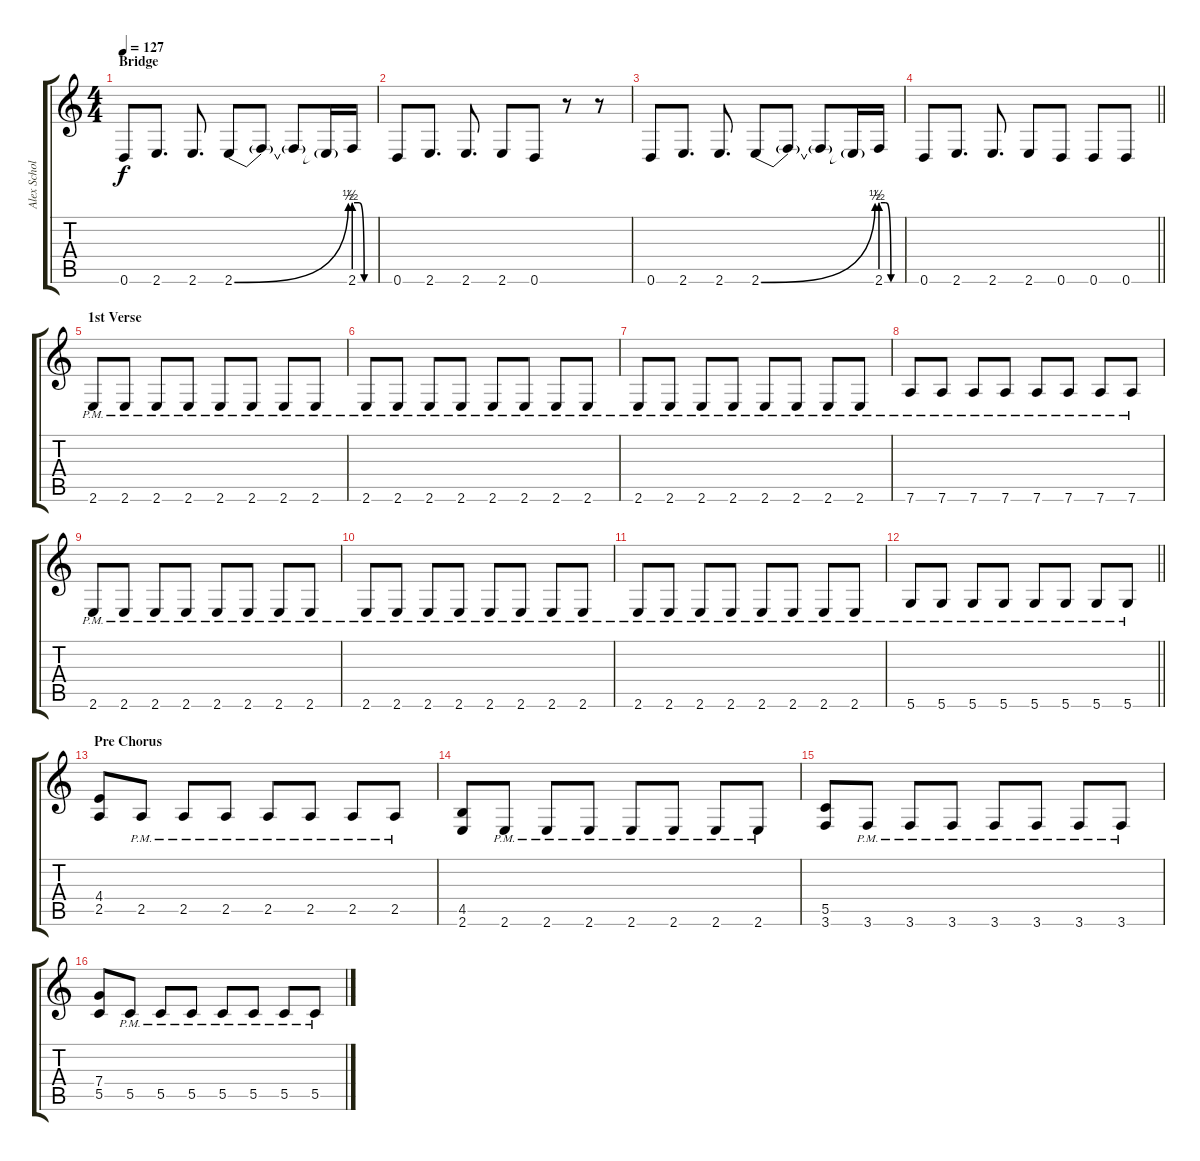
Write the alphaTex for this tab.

\track ("Alex Scholpp " "Alex Schol") {instrument overdrivenguitar}
\staff {score tabs}
\tuning (D4 A3 F3 C3 G2 D2) {hide}
\ts (4 4)
\section ("" "Bridge")
\tempo 127
\clef g2
\ks c
0.6.8{dy f} 2.6.8{d} 2.6.8{d} 2.6{be (bend 0 0 60 2)}.8 2.6{t}.8 2.6{t}.8 2.6{t}.16 2.6{be (custom 0 2 15 2 30 0 60 0)}.16 |
0.6.8 2.6.8{d} 2.6.8{d} 2.6.8 0.6.8 r.8 r.8 |
0.6.8 2.6.8{d} 2.6.8{d} 2.6{be (bend 0 0 60 2)}.8 2.6{t}.8 2.6{t}.8 2.6{t}.16 2.6{be (custom 0 2 15 2 30 0 60 0)}.16 |
\barLineRight lightlight
0.6.8 2.6.8{d} 2.6.8{d} 2.6.8 0.6.8 0.6.8 0.6.8 |
\section ("" "1st Verse")
2.6{pm}.8 2.6{pm}.8 2.6{pm}.8 2.6{pm}.8 2.6{pm}.8 2.6{pm}.8 2.6{pm}.8 2.6{pm}.8 |
2.6{pm}.8 2.6{pm}.8 2.6{pm}.8 2.6{pm}.8 2.6{pm}.8 2.6{pm}.8 2.6{pm}.8 2.6{pm}.8 |
2.6{pm}.8 2.6{pm}.8 2.6{pm}.8 2.6{pm}.8 2.6{pm}.8 2.6{pm}.8 2.6{pm}.8 2.6{pm}.8 |
7.6{pm}.8 7.6{pm}.8 7.6{pm}.8 7.6{pm}.8 7.6{pm}.8 7.6{pm}.8 7.6{pm}.8 7.6{pm}.8 |
2.6{pm}.8 2.6{pm}.8 2.6{pm}.8 2.6{pm}.8 2.6{pm}.8 2.6{pm}.8 2.6{pm}.8 2.6{pm}.8 |
2.6{pm}.8 2.6{pm}.8 2.6{pm}.8 2.6{pm}.8 2.6{pm}.8 2.6{pm}.8 2.6{pm}.8 2.6{pm}.8 |
2.6{pm}.8 2.6{pm}.8 2.6{pm}.8 2.6{pm}.8 2.6{pm}.8 2.6{pm}.8 2.6{pm}.8 2.6{pm}.8 |
\barLineRight lightlight
5.6{pm}.8 5.6{pm}.8 5.6{pm}.8 5.6{pm}.8 5.6{pm}.8 5.6{pm}.8 5.6{pm}.8 5.6{pm}.8 |
\section ("" "Pre Chorus")
(4.4 2.5).8 2.5{pm}.8 2.5{pm}.8 2.5{pm}.8 2.5{pm}.8 2.5{pm}.8 2.5{pm}.8 2.5{pm}.8 |
(4.5 2.6).8 2.6{pm}.8 2.6{pm}.8 2.6{pm}.8 2.6{pm}.8 2.6{pm}.8 2.6{pm}.8 2.6{pm}.8 |
(5.5 3.6).8 3.6{pm}.8 3.6{pm}.8 3.6{pm}.8 3.6{pm}.8 3.6{pm}.8 3.6{pm}.8 3.6{pm}.8 |
(7.4 5.5).8 5.5{pm}.8 5.5{pm}.8 5.5{pm}.8 5.5{pm}.8 5.5{pm}.8 5.5{pm}.8 5.5{pm}.8
